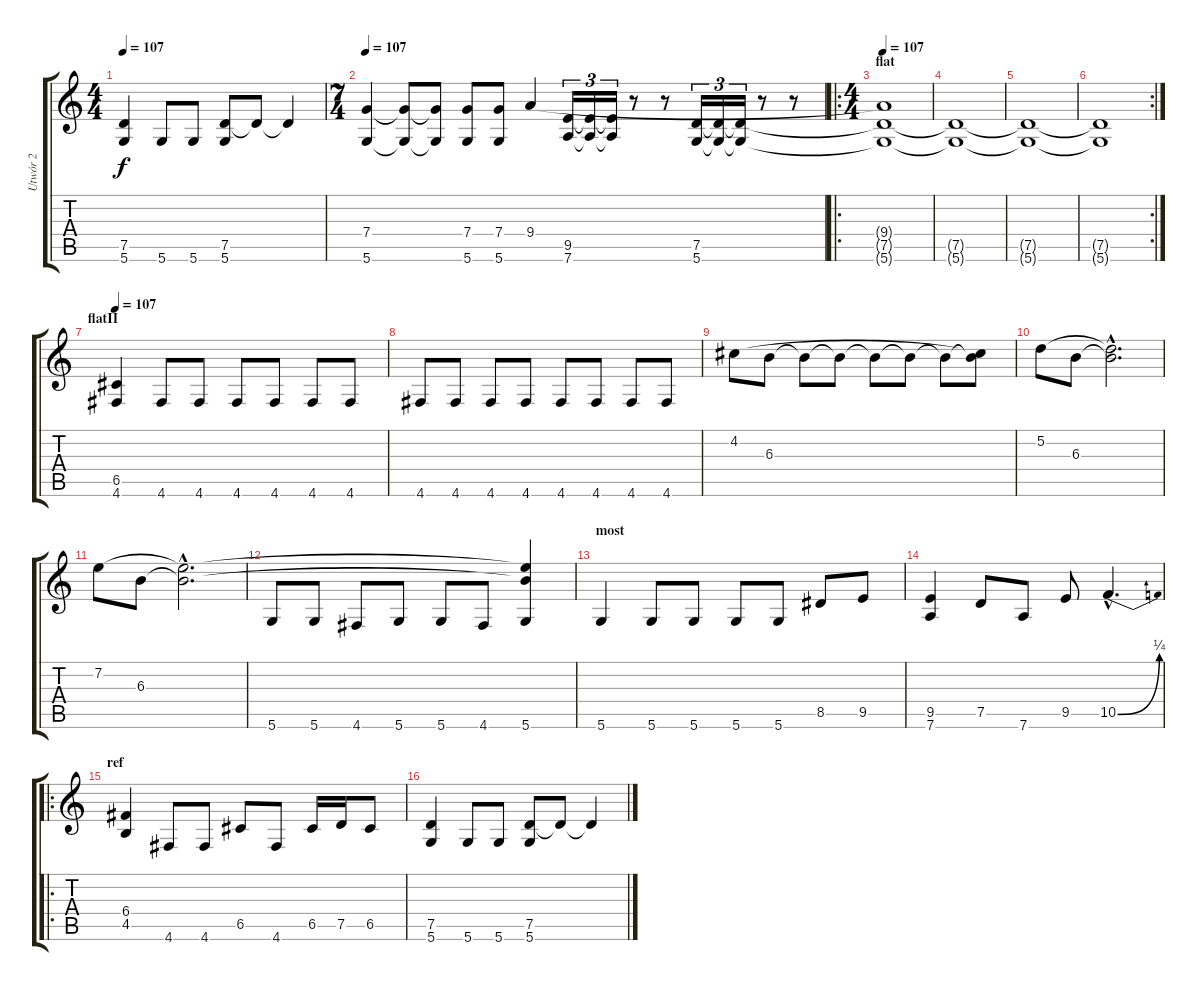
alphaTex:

\track ("Utwór 2" "Utwór 2") {instrument overdrivenguitar}
\staff {score tabs}
\tuning (D4 A3 F3 C3 G2 D2) {hide}
\ts (4 4)
\tempo 107
\clef g2
\ks c
(7.5 5.6).4{dy f} 5.6.8 5.6.8 (7.5 5.6).8 7.5{t}.8 7.5{t}.4 |
\ts (7 4)
\tempo 107
(7.4 5.6).4 (7.4{t} 5.6{t}).8 (7.4{t} 5.6{t}).8 (7.4 5.6).8 (7.4 5.6).8 9.4.4 (9.5 7.6).16{tu (3 2)} (9.5{t} 7.6{t}).16{tu (3 2)} (9.5{t} 7.6{t}).16{tu (3 2)} r.8 r.8 (7.5 5.6).16{tu (3 2)} (7.5{t} 5.6{t}).16{tu (3 2)} (7.5{t} 5.6{t}).16{tu (3 2)} r.8 r.8 |
\ro
\ts (4 4)
\section ("" "flat")
\tempo 107
(9.4{t} 7.5{t} 5.6{t}).1{volume 0} |
(7.5{t} 5.6{t}).1 |
(7.5{t} 5.6{t}).1 |
\rc 2
(7.5{t} 5.6{t}).1 |
\section ("" "flatII")
\tempo 107
(6.5 4.6).4{volume 12} 4.6.8 4.6.8 4.6.8 4.6.8 4.6.8 4.6.8 |
4.6.8 4.6.8 4.6.8 4.6.8 4.6.8 4.6.8 4.6.8 4.6.8 |
4.2.8 6.3.8 6.3{t}.8 6.3{t}.8 6.3{t}.8 6.3{t}.8 6.3{t}.8 (4.2{t} 6.3{t}).8 |
5.2.8 6.3.8 (5.2{hac t} 6.3{hac t}).2{d} |
7.2.8 6.3.8 (7.2{hac t} 6.3{hac t}).2{d} |
5.6.8 5.6.8 4.6.8 5.6.8 5.6.8 4.6.8 (7.2{t} 6.3{t} 5.6).4 |
\section ("" "most")
5.6.4 5.6.8 5.6.8 5.6.8 5.6.8 8.5.8 9.5.8 |
(9.5 7.6).4 7.5.8 7.6.8 9.5.8 10.5{be (bend 0 0 60 1) hac}.4{d} |
\ro
\section ("" "ref")
(6.4 4.5).4 4.6.8 4.6.8 6.5.8 4.6.8 6.5.16 7.5.16 6.5.8 |
(7.5 5.6).4 5.6.8 5.6.8 (7.5 5.6).8 7.5{t}.8 7.5{t}.4
